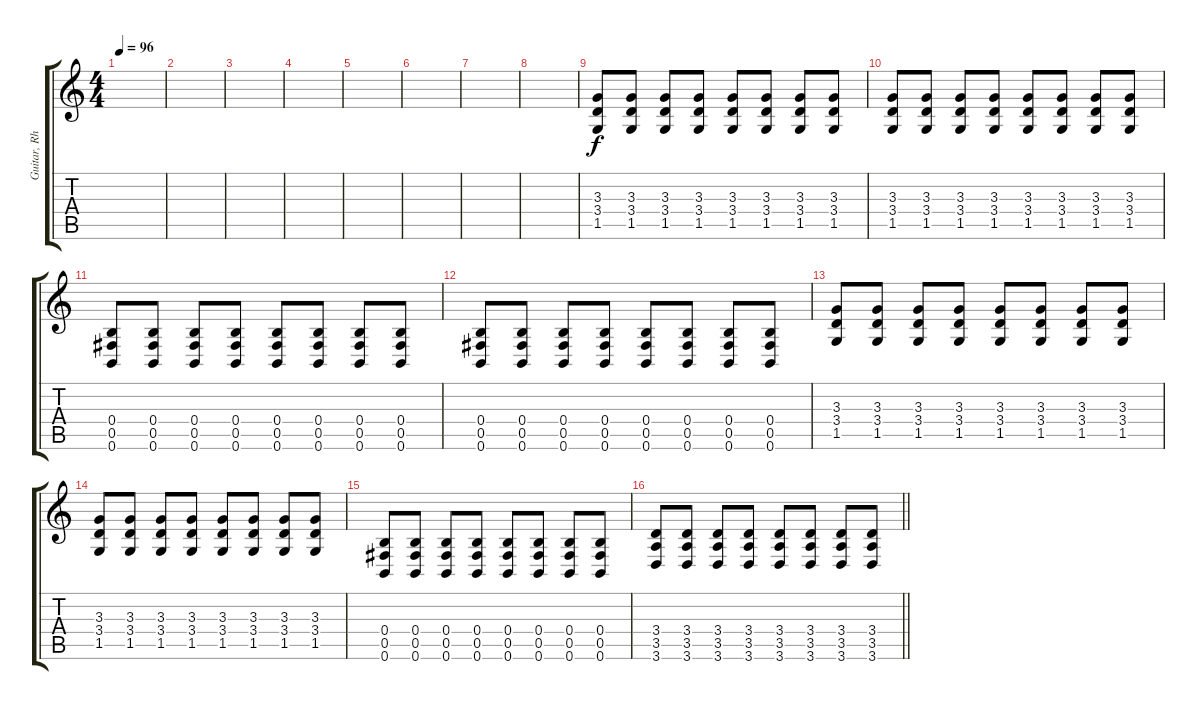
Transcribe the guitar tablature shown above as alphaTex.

\track ("Guitar, Rhythm(Drop B)" "Guitar, Rh") {instrument distortionguitar}
\staff {score tabs}
\tuning (Db4 Ab3 E3 B2 Gb2 B1) {hide}
\ts (4 4)
\tempo 96
\clef g2
\ks c
|
|
|
|
|
|
|
|
(3.3 3.4 1.5).8 (3.3 3.4 1.5).8 (3.3 3.4 1.5).8 (3.3 3.4 1.5).8 (3.3 3.4 1.5).8 (3.3 3.4 1.5).8 (3.3 3.4 1.5).8 (3.3 3.4 1.5).8 |
(3.3 3.4 1.5).8 (3.3 3.4 1.5).8 (3.3 3.4 1.5).8 (3.3 3.4 1.5).8 (3.3 3.4 1.5).8 (3.3 3.4 1.5).8 (3.3 3.4 1.5).8 (3.3 3.4 1.5).8 |
(0.4 0.5 0.6).8 (0.4 0.5 0.6).8 (0.4 0.5 0.6).8 (0.4 0.5 0.6).8 (0.4 0.5 0.6).8 (0.4 0.5 0.6).8 (0.4 0.5 0.6).8 (0.4 0.5 0.6).8 |
(0.4 0.5 0.6).8 (0.4 0.5 0.6).8 (0.4 0.5 0.6).8 (0.4 0.5 0.6).8 (0.4 0.5 0.6).8 (0.4 0.5 0.6).8 (0.4 0.5 0.6).8 (0.4 0.5 0.6).8 |
(3.3 3.4 1.5).8 (3.3 3.4 1.5).8 (3.3 3.4 1.5).8 (3.3 3.4 1.5).8 (3.3 3.4 1.5).8 (3.3 3.4 1.5).8 (3.3 3.4 1.5).8 (3.3 3.4 1.5).8 |
(3.3 3.4 1.5).8 (3.3 3.4 1.5).8 (3.3 3.4 1.5).8 (3.3 3.4 1.5).8 (3.3 3.4 1.5).8 (3.3 3.4 1.5).8 (3.3 3.4 1.5).8 (3.3 3.4 1.5).8 |
(0.4 0.5 0.6).8 (0.4 0.5 0.6).8 (0.4 0.5 0.6).8 (0.4 0.5 0.6).8 (0.4 0.5 0.6).8 (0.4 0.5 0.6).8 (0.4 0.5 0.6).8 (0.4 0.5 0.6).8 |
\barLineRight lightlight
(3.4 3.5 3.6).8 (3.4 3.5 3.6).8 (3.4 3.5 3.6).8 (3.4 3.5 3.6).8 (3.4 3.5 3.6).8 (3.4 3.5 3.6).8 (3.4 3.5 3.6).8 (3.4 3.5 3.6).8
